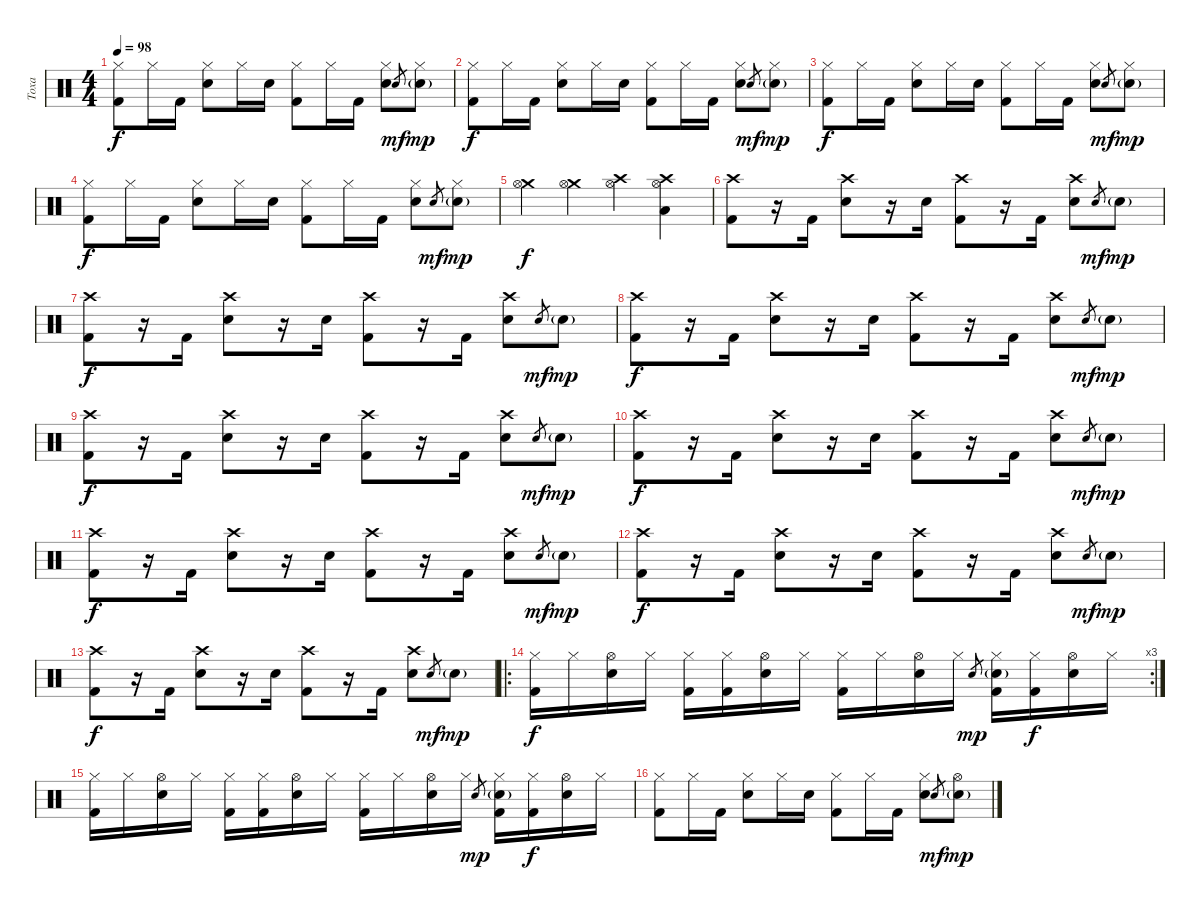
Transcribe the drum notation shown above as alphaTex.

\track ("Toxa" "Toxa") {instrument percussion}
\staff {score}
\articulation defaults
\ts (4 4)
\tempo 98
\clef neutral
\ks c
("Hi-Hat (closed)" "Kick (hit) 2").8{dy f} "Hi-Hat (closed)".16 "Kick (hit) 2".16 ("Hi-Hat (closed)" "Electric Snare (hit)").8 "Hi-Hat (closed)".16 "Electric Snare (hit)".16 ("Hi-Hat (closed)" "Kick (hit) 2").8 "Hi-Hat (closed)".16 "Kick (hit) 2".16 ("Hi-Hat (closed)" "Electric Snare (hit)").8 "Electric Snare (hit)".8{gr dy mf} ("Hi-Hat (closed)" "Electric Snare (hit)"{g}).8{dy mp} |
("Hi-Hat (closed)" "Kick (hit) 2").8{dy f} "Hi-Hat (closed)".16 "Kick (hit) 2".16 ("Hi-Hat (closed)" "Electric Snare (hit)").8 "Hi-Hat (closed)".16 "Electric Snare (hit)".16 ("Hi-Hat (closed)" "Kick (hit) 2").8 "Hi-Hat (closed)".16 "Kick (hit) 2".16 ("Hi-Hat (closed)" "Electric Snare (hit)").8 "Electric Snare (hit)".8{gr dy mf} ("Hi-Hat (closed)" "Electric Snare (hit)"{g}).8{dy mp} |
("Hi-Hat (closed)" "Kick (hit) 2").8{dy f} "Hi-Hat (closed)".16 "Kick (hit) 2".16 ("Hi-Hat (closed)" "Electric Snare (hit)").8 "Hi-Hat (closed)".16 "Electric Snare (hit)".16 ("Hi-Hat (closed)" "Kick (hit) 2").8 "Hi-Hat (closed)".16 "Kick (hit) 2".16 ("Hi-Hat (closed)" "Electric Snare (hit)").8 "Electric Snare (hit)".8{gr dy mf} ("Hi-Hat (closed)" "Electric Snare (hit)"{g}).8{dy mp} |
("Hi-Hat (closed)" "Kick (hit) 2").8{dy f} "Hi-Hat (closed)".16 "Kick (hit) 2".16 ("Hi-Hat (closed)" "Electric Snare (hit)").8 "Hi-Hat (closed)".16 "Electric Snare (hit)".16 ("Hi-Hat (closed)" "Kick (hit) 2").8 "Hi-Hat (closed)".16 "Kick (hit) 2".16 ("Hi-Hat (closed)" "Electric Snare (hit)").8 "Electric Snare (hit)".8{gr dy mf} ("Hi-Hat (closed)" "Electric Snare (hit)"{g}).8{dy mp} |
("Crash medium (hit)" "Hi-Hat (open)").4{dy f} ("Crash medium (hit)" "Hi-Hat (open)").4 ("Crash high (hit)" "Hi-Hat (open)").4 ("Low Floor Tom (hit)" "Crash high (hit)" "Hi-Hat (open)").4 |
("Crash high (hit)" "Kick (hit) 2").8 r.16 "Kick (hit) 2".16 ("Crash high (hit)" "Electric Snare (hit)").8 r.16 "Electric Snare (hit)".16 ("Crash high (hit)" "Kick (hit) 2").8 r.16 "Kick (hit) 2".16 ("Crash high (hit)" "Electric Snare (hit)").8 "Electric Snare (hit)".8{gr dy mf} "Electric Snare (hit)"{g}.8{dy mp} |
("Crash high (hit)" "Kick (hit) 2").8{dy f} r.16 "Kick (hit) 2".16 ("Crash high (hit)" "Electric Snare (hit)").8 r.16 "Electric Snare (hit)".16 ("Crash high (hit)" "Kick (hit) 2").8 r.16 "Kick (hit) 2".16 ("Crash high (hit)" "Electric Snare (hit)").8 "Electric Snare (hit)".8{gr dy mf} "Electric Snare (hit)"{g}.8{dy mp} |
("Crash high (hit)" "Kick (hit) 2").8{dy f} r.16 "Kick (hit) 2".16 ("Crash high (hit)" "Electric Snare (hit)").8 r.16 "Electric Snare (hit)".16 ("Crash high (hit)" "Kick (hit) 2").8 r.16 "Kick (hit) 2".16 ("Crash high (hit)" "Electric Snare (hit)").8 "Electric Snare (hit)".8{gr dy mf} "Electric Snare (hit)"{g}.8{dy mp} |
("Crash high (hit)" "Kick (hit) 2").8{dy f} r.16 "Kick (hit) 2".16 ("Crash high (hit)" "Electric Snare (hit)").8 r.16 "Electric Snare (hit)".16 ("Crash high (hit)" "Kick (hit) 2").8 r.16 "Kick (hit) 2".16 ("Crash high (hit)" "Electric Snare (hit)").8 "Electric Snare (hit)".8{gr dy mf} "Electric Snare (hit)"{g}.8{dy mp} |
("Crash high (hit)" "Kick (hit) 2").8{dy f} r.16 "Kick (hit) 2".16 ("Crash high (hit)" "Electric Snare (hit)").8 r.16 "Electric Snare (hit)".16 ("Crash high (hit)" "Kick (hit) 2").8 r.16 "Kick (hit) 2".16 ("Crash high (hit)" "Electric Snare (hit)").8 "Electric Snare (hit)".8{gr dy mf} "Electric Snare (hit)"{g}.8{dy mp} |
("Crash high (hit)" "Kick (hit) 2").8{dy f} r.16 "Kick (hit) 2".16 ("Crash high (hit)" "Electric Snare (hit)").8 r.16 "Electric Snare (hit)".16 ("Crash high (hit)" "Kick (hit) 2").8 r.16 "Kick (hit) 2".16 ("Crash high (hit)" "Electric Snare (hit)").8 "Electric Snare (hit)".8{gr dy mf} "Electric Snare (hit)"{g}.8{dy mp} |
("Crash high (hit)" "Kick (hit) 2").8{dy f} r.16 "Kick (hit) 2".16 ("Crash high (hit)" "Electric Snare (hit)").8 r.16 "Electric Snare (hit)".16 ("Crash high (hit)" "Kick (hit) 2").8 r.16 "Kick (hit) 2".16 ("Crash high (hit)" "Electric Snare (hit)").8 "Electric Snare (hit)".8{gr dy mf} "Electric Snare (hit)"{g}.8{dy mp} |
("Crash high (hit)" "Kick (hit) 2").8{dy f} r.16 "Kick (hit) 2".16 ("Crash high (hit)" "Electric Snare (hit)").8 r.16 "Electric Snare (hit)".16 ("Crash high (hit)" "Kick (hit) 2").8 r.16 "Kick (hit) 2".16 ("Crash high (hit)" "Electric Snare (hit)").8 "Electric Snare (hit)".8{gr dy mf} "Electric Snare (hit)"{g}.8{dy mp} |
\ro
\rc 3
("Hi-Hat (closed)" "Kick (hit) 2").16{dy f} "Hi-Hat (closed)".16 ("Hi-Hat (open)" "Electric Snare (hit)").16 "Hi-Hat (closed)".16 ("Hi-Hat (closed)" "Kick (hit) 2").16 ("Hi-Hat (closed)" "Kick (hit) 2").16 ("Hi-Hat (open)" "Electric Snare (hit)").16 "Hi-Hat (closed)".16 ("Hi-Hat (closed)" "Kick (hit) 2").16 "Hi-Hat (closed)".16 ("Hi-Hat (open)" "Electric Snare (hit)").16 "Hi-Hat (closed)".16 "Electric Snare (hit)".8{gr dy mp} ("Hi-Hat (closed)" "Kick (hit) 2" "Electric Snare (hit)"{g}).16 ("Hi-Hat (closed)" "Kick (hit) 2").16{dy f} ("Hi-Hat (open)" "Electric Snare (hit)").16 "Hi-Hat (closed)".16 |
("Hi-Hat (closed)" "Kick (hit) 2").16 "Hi-Hat (closed)".16 ("Hi-Hat (open)" "Electric Snare (hit)").16 "Hi-Hat (closed)".16 ("Hi-Hat (closed)" "Kick (hit) 2").16 ("Hi-Hat (closed)" "Kick (hit) 2").16 ("Hi-Hat (open)" "Electric Snare (hit)").16 "Hi-Hat (closed)".16 ("Hi-Hat (closed)" "Kick (hit) 2").16 "Hi-Hat (closed)".16 ("Hi-Hat (open)" "Electric Snare (hit)").16 "Hi-Hat (closed)".16 "Electric Snare (hit)".8{gr dy mp} ("Hi-Hat (closed)" "Kick (hit) 2" "Electric Snare (hit)"{g}).16 ("Hi-Hat (closed)" "Kick (hit) 2").16{dy f} ("Hi-Hat (open)" "Electric Snare (hit)").16 "Hi-Hat (closed)".16 |
("Hi-Hat (closed)" "Kick (hit) 2").8 "Hi-Hat (closed)".16 "Kick (hit) 2".16 ("Hi-Hat (closed)" "Electric Snare (hit)").8 "Hi-Hat (closed)".16 "Electric Snare (hit)".16 ("Hi-Hat (closed)" "Kick (hit) 2").8 "Hi-Hat (closed)".16 "Kick (hit) 2".16 ("Hi-Hat (closed)" "Electric Snare (hit)").8 "Electric Snare (hit)".8{gr dy mf} ("Hi-Hat (open)" "Electric Snare (hit)"{g}).8{dy mp}
